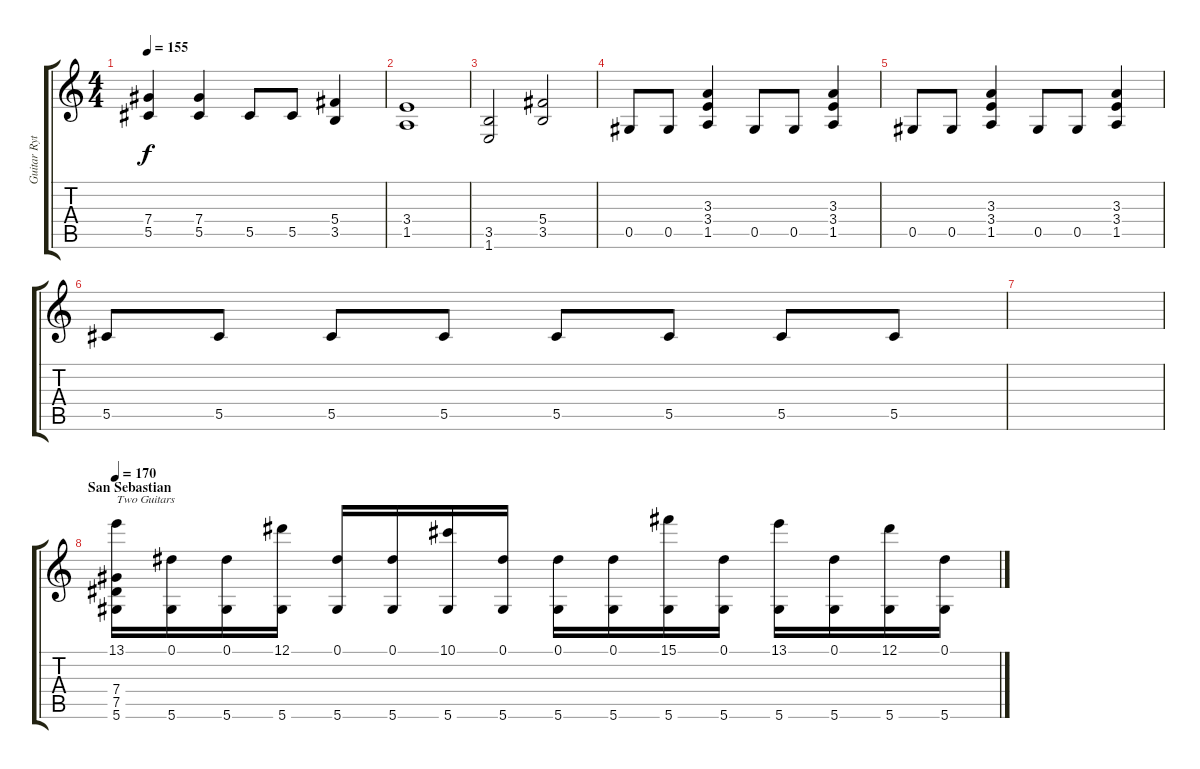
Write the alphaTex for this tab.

\track ("Guitar Rythme" "Guitar Ryt") {instrument distortionguitar}
\staff {score tabs}
\tuning (Eb4 Bb3 Gb3 Db3 Ab2 Eb2) {hide}
\ts (4 4)
\tempo 155
\clef g2
\ks c
(7.4 5.5).4{dy f} (7.4 5.5).4 5.5.8 5.5.8 (5.4 3.5).4 |
(3.4 1.5).1 |
(3.5 1.6).2 (5.4 3.5).2 |
0.5.8 0.5.8 (3.3 3.4 1.5).4 0.5.8 0.5.8 (3.3 3.4 1.5).4 |
0.5.8 0.5.8 (3.3 3.4 1.5).4 0.5.8 0.5.8 (3.3 3.4 1.5).4 |
5.5.8 5.5.8 5.5.8 5.5.8 5.5.8 5.5.8 5.5.8 5.5.8 |
|
\section ("" "San Sebastian")
\tempo 170
(13.1 7.4 7.5 5.6).16{txt "Two Guitars"} (0.1 5.6).16 (0.1 5.6).16 (12.1 5.6).16 (0.1 5.6).16 (0.1 5.6).16 (10.1 5.6).16 (0.1 5.6).16 (0.1 5.6).16 (0.1 5.6).16 (15.1 5.6).16 (0.1 5.6).16 (13.1 5.6).16 (0.1 5.6).16 (12.1 5.6).16 (0.1 5.6).16
